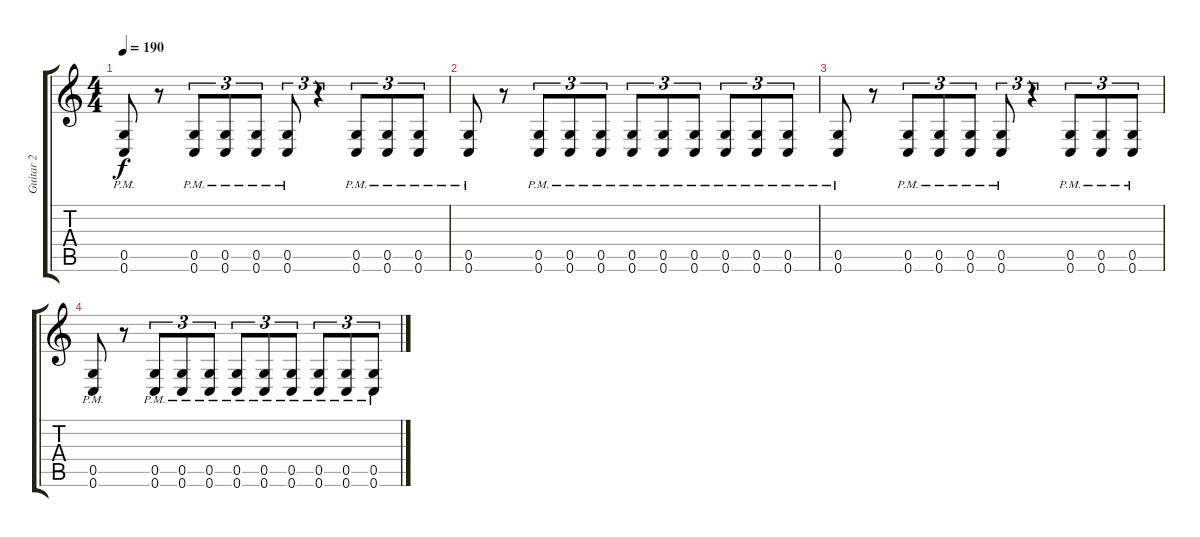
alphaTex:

\track ("Guitar 2" "Guitar 2") {instrument distortionguitar}
\staff {score tabs}
\tuning (D4 A3 F3 C3 G2 C2) {hide}
\ts (4 4)
\tempo 190
\clef g2
\ks c
(0.5{pm} 0.6{pm}).8{dy f} r.8 (0.5{pm} 0.6{pm}).8{tu (3 2)} (0.5{pm} 0.6{pm}).8{tu (3 2)} (0.5{pm} 0.6{pm}).8{tu (3 2)} (0.5{pm} 0.6{pm}).8{tu (3 2)} r.4{tu (3 2)} (0.5{pm} 0.6{pm}).8{tu (3 2)} (0.5{pm} 0.6{pm}).8{tu (3 2)} (0.5{pm} 0.6{pm}).8{tu (3 2)} |
(0.5{pm} 0.6{pm}).8 r.8 (0.5{pm} 0.6{pm}).8{tu (3 2)} (0.5{pm} 0.6{pm}).8{tu (3 2)} (0.5{pm} 0.6{pm}).8{tu (3 2)} (0.5{pm} 0.6{pm}).8{tu (3 2)} (0.5{pm} 0.6{pm}).8{tu (3 2)} (0.5{pm} 0.6{pm}).8{tu (3 2)} (0.5{pm} 0.6{pm}).8{tu (3 2)} (0.5{pm} 0.6{pm}).8{tu (3 2)} (0.5{pm} 0.6{pm}).8{tu (3 2)} |
(0.5{pm} 0.6{pm}).8 r.8 (0.5{pm} 0.6{pm}).8{tu (3 2)} (0.5{pm} 0.6{pm}).8{tu (3 2)} (0.5{pm} 0.6{pm}).8{tu (3 2)} (0.5{pm} 0.6{pm}).8{tu (3 2)} r.4{tu (3 2)} (0.5{pm} 0.6{pm}).8{tu (3 2)} (0.5{pm} 0.6{pm}).8{tu (3 2)} (0.5{pm} 0.6{pm}).8{tu (3 2)} |
(0.5{pm} 0.6{pm}).8 r.8 (0.5{pm} 0.6{pm}).8{tu (3 2)} (0.5{pm} 0.6{pm}).8{tu (3 2)} (0.5{pm} 0.6{pm}).8{tu (3 2)} (0.5{pm} 0.6{pm}).8{tu (3 2)} (0.5{pm} 0.6{pm}).8{tu (3 2)} (0.5{pm} 0.6{pm}).8{tu (3 2)} (0.5{pm} 0.6{pm}).8{tu (3 2)} (0.5{pm} 0.6{pm}).8{tu (3 2)} (0.5{pm} 0.6{pm}).8{tu (3 2)}
